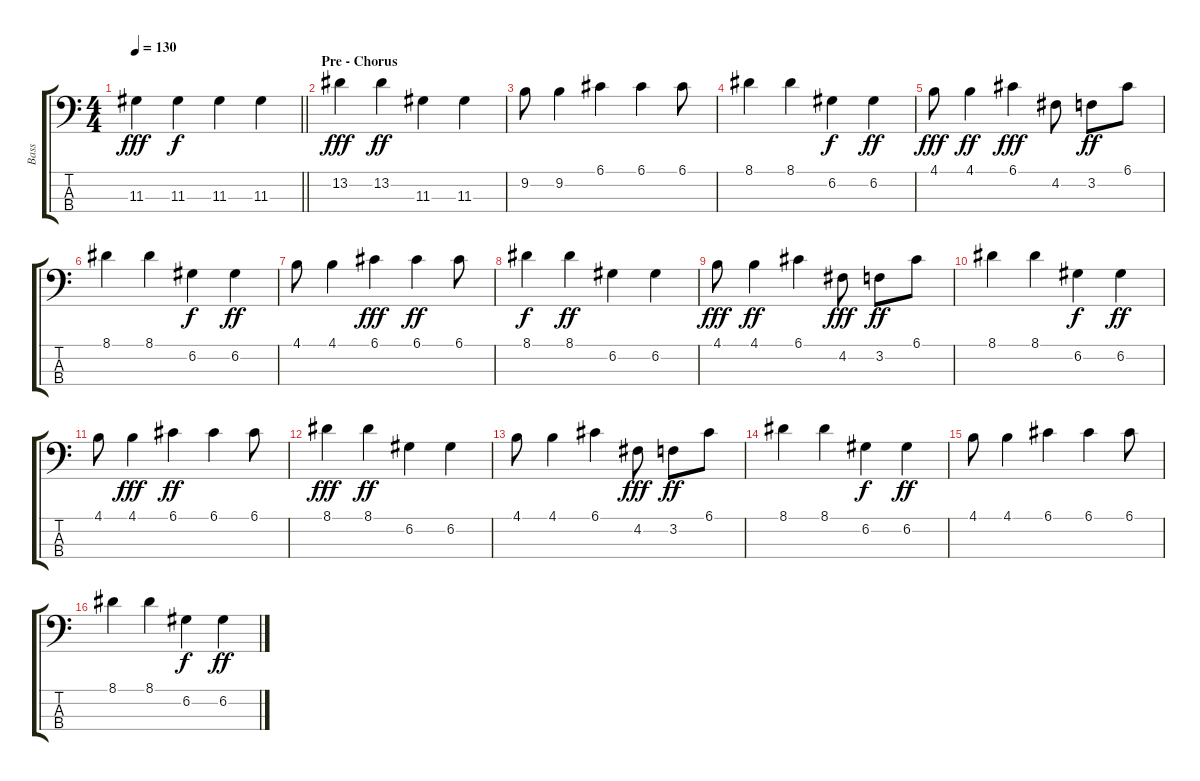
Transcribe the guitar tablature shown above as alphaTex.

\track ("Bass" "Bass") {instrument electricbassfinger}
\staff {score tabs}
\tuning (G2 D2 A1 E1) {hide}
\ts (4 4)
\tempo 130
\clef f4
\barLineRight lightlight
\ks c
11.3.4{dy fff} 11.3.4{dy f} 11.3.4 11.3.4 |
\section ("" "Pre - Chorus")
13.2.4{dy fff} 13.2.4{dy ff} 11.3.4 11.3.4 |
9.2.8 9.2.4 6.1.4 6.1.4 6.1.8 |
8.1.4 8.1.4 6.2.4{dy f} 6.2.4{dy ff} |
4.1.8{dy fff} 4.1.4{dy ff} 6.1.4{dy fff} 4.2.8 3.2.8{dy ff} 6.1.8 |
8.1.4 8.1.4 6.2.4{dy f} 6.2.4{dy ff} |
4.1.8 4.1.4 6.1.4{dy fff} 6.1.4{dy ff} 6.1.8 |
8.1.4{dy f} 8.1.4{dy ff} 6.2.4 6.2.4 |
4.1.8{dy fff} 4.1.4{dy ff} 6.1.4 4.2.8{dy fff} 3.2.8{dy ff} 6.1.8 |
8.1.4 8.1.4 6.2.4{dy f} 6.2.4{dy ff} |
4.1.8 4.1.4{dy fff} 6.1.4{dy ff} 6.1.4 6.1.8 |
8.1.4{dy fff} 8.1.4{dy ff} 6.2.4 6.2.4 |
4.1.8 4.1.4 6.1.4 4.2.8{dy fff} 3.2.8{dy ff} 6.1.8 |
8.1.4 8.1.4 6.2.4{dy f} 6.2.4{dy ff} |
4.1.8 4.1.4 6.1.4 6.1.4 6.1.8 |
8.1.4 8.1.4 6.2.4{dy f} 6.2.4{dy ff}
